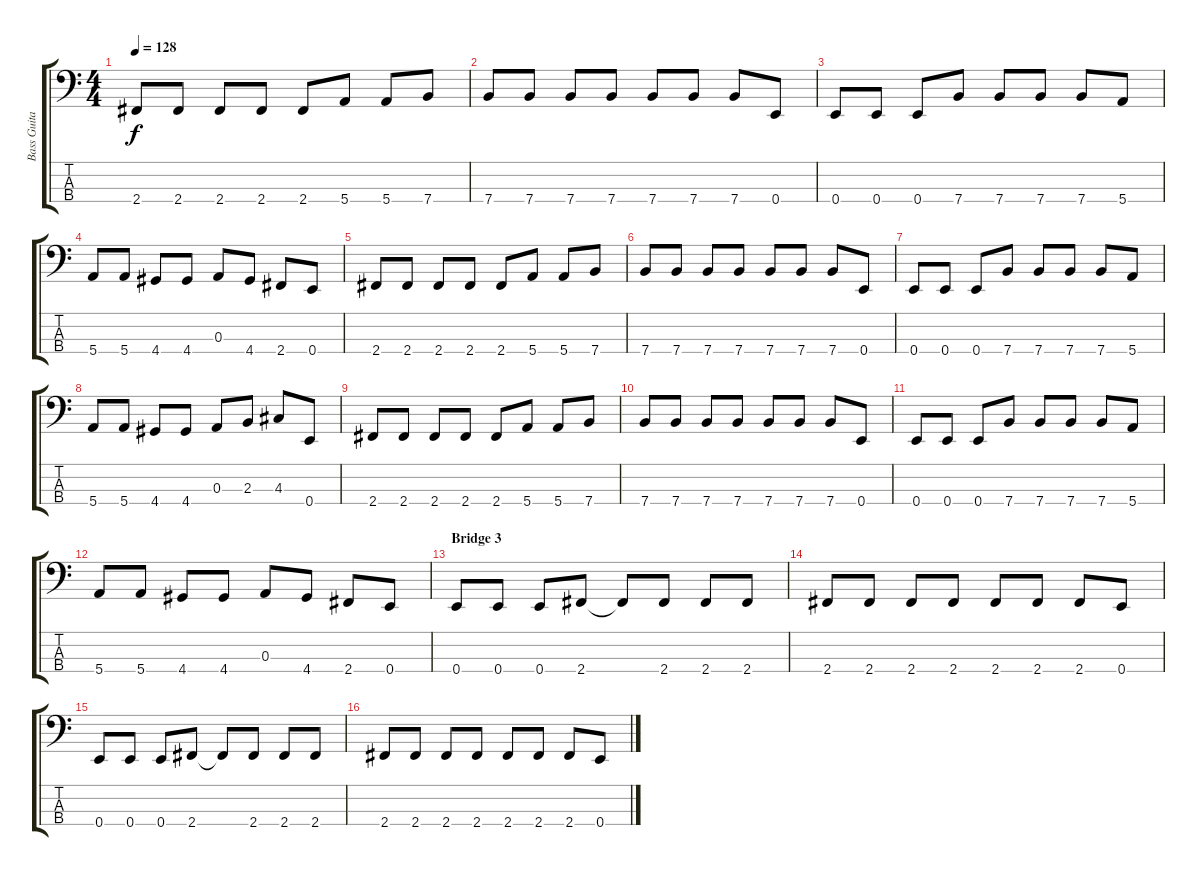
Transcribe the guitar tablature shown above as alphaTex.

\track ("Bass Guitar" "Bass Guita") {instrument electricbasspick}
\staff {score tabs}
\tuning (G2 D2 A1 E1) {hide}
\ts (4 4)
\tempo 128
\clef f4
\ks c
2.4.8{dy f} 2.4.8 2.4.8 2.4.8 2.4.8 5.4.8 5.4.8 7.4.8 |
7.4.8 7.4.8 7.4.8 7.4.8 7.4.8 7.4.8 7.4.8 0.4.8 |
0.4.8 0.4.8 0.4.8 7.4.8 7.4.8 7.4.8 7.4.8 5.4.8 |
5.4.8 5.4.8 4.4.8 4.4.8 0.3.8 4.4.8 2.4.8 0.4.8 |
2.4.8 2.4.8 2.4.8 2.4.8 2.4.8 5.4.8 5.4.8 7.4.8 |
7.4.8 7.4.8 7.4.8 7.4.8 7.4.8 7.4.8 7.4.8 0.4.8 |
0.4.8 0.4.8 0.4.8 7.4.8 7.4.8 7.4.8 7.4.8 5.4.8 |
5.4.8 5.4.8 4.4.8 4.4.8 0.3.8 2.3.8 4.3.8 0.4.8 |
2.4.8 2.4.8 2.4.8 2.4.8 2.4.8 5.4.8 5.4.8 7.4.8 |
7.4.8 7.4.8 7.4.8 7.4.8 7.4.8 7.4.8 7.4.8 0.4.8 |
0.4.8 0.4.8 0.4.8 7.4.8 7.4.8 7.4.8 7.4.8 5.4.8 |
5.4.8 5.4.8 4.4.8 4.4.8 0.3.8 4.4.8 2.4.8 0.4.8 |
\section ("" "Bridge 3")
0.4.8 0.4.8 0.4.8 2.4.8 2.4{t}.8 2.4.8 2.4.8 2.4.8 |
2.4.8 2.4.8 2.4.8 2.4.8 2.4.8 2.4.8 2.4.8 0.4.8 |
0.4.8 0.4.8 0.4.8 2.4.8 2.4{t}.8 2.4.8 2.4.8 2.4.8 |
2.4.8 2.4.8 2.4.8 2.4.8 2.4.8 2.4.8 2.4.8 0.4.8
